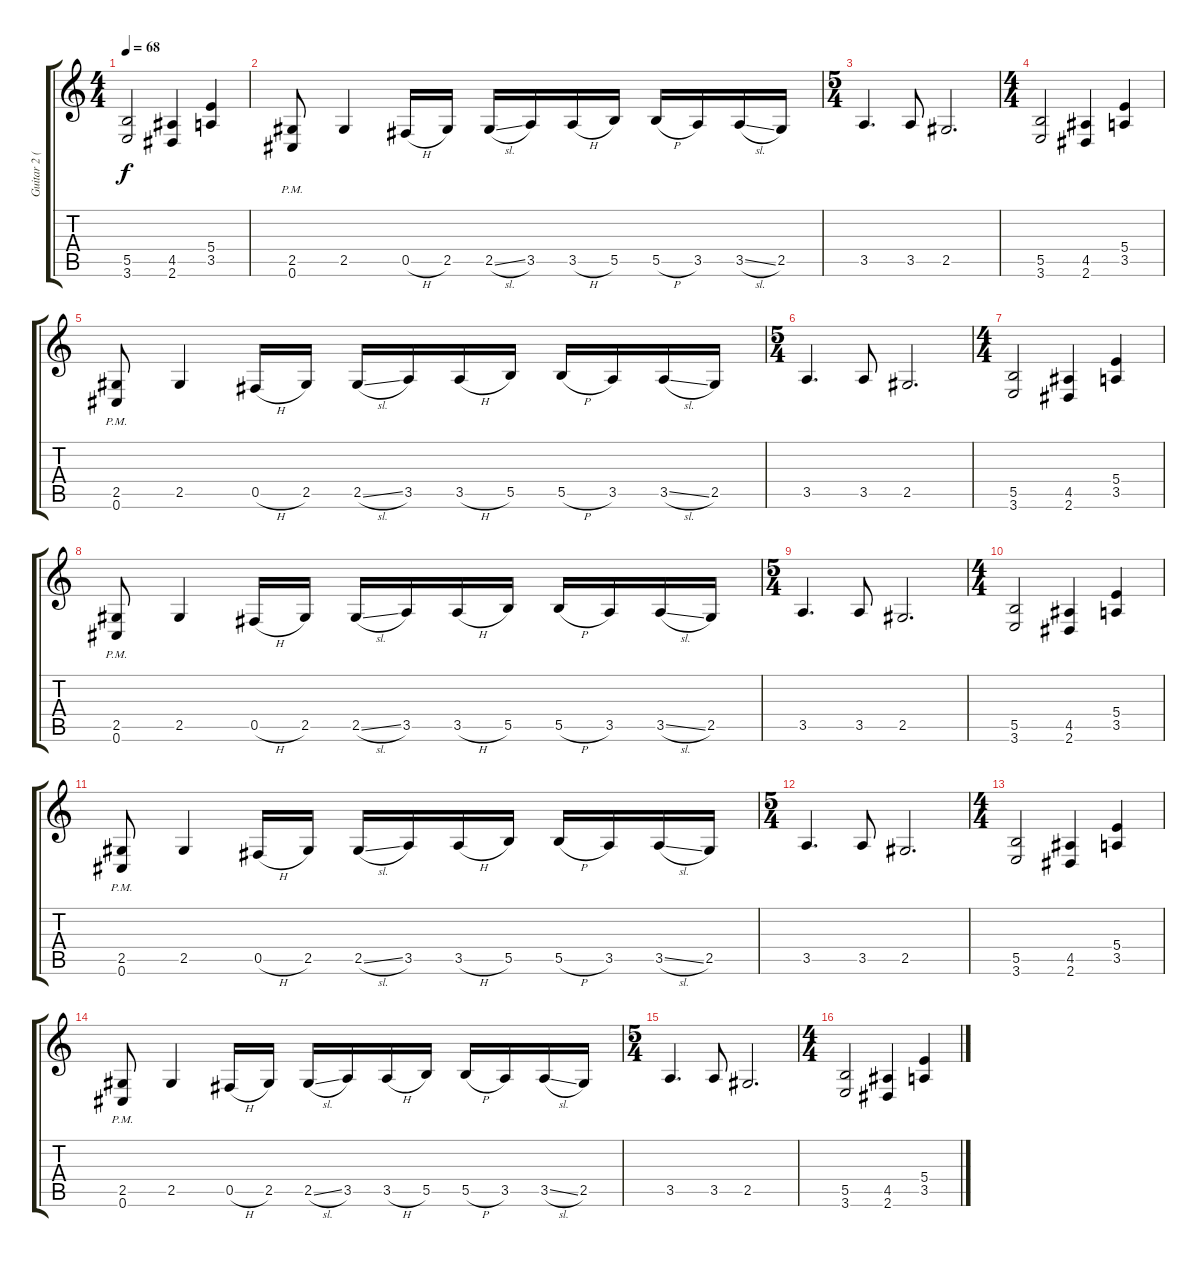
\track ("Guitar 2 (Distortion)" "Guitar 2 (") {instrument distortionguitar}
\staff {score tabs}
\tuning (Db4 Ab3 E3 B2 Gb2 Db2) {hide}
\ts (4 4)
\tempo 68
\clef g2
\ks c
(5.5 3.6).2{dy f} (4.5 2.6).4 (5.4 3.5).4 |
(2.5{pm} 0.6{pm}).8 2.5.4 0.5{h}.16 2.5.16 2.5{sl}.16 3.5.16 3.5{h}.16 5.5.16 5.5{h}.16 3.5.16 3.5{sl}.16 2.5.16 |
\ts (5 4)
3.5.4{d} 3.5.8 2.5.2{d} |
\ts (4 4)
(5.5 3.6).2 (4.5 2.6).4 (5.4 3.5).4 |
(2.5{pm} 0.6{pm}).8 2.5.4 0.5{h}.16 2.5.16 2.5{sl}.16 3.5.16 3.5{h}.16 5.5.16 5.5{h}.16 3.5.16 3.5{sl}.16 2.5.16 |
\ts (5 4)
3.5.4{d} 3.5.8 2.5.2{d} |
\ts (4 4)
(5.5 3.6).2 (4.5 2.6).4 (5.4 3.5).4 |
(2.5{pm} 0.6{pm}).8 2.5.4 0.5{h}.16 2.5.16 2.5{sl}.16 3.5.16 3.5{h}.16 5.5.16 5.5{h}.16 3.5.16 3.5{sl}.16 2.5.16 |
\ts (5 4)
3.5.4{d} 3.5.8 2.5.2{d} |
\ts (4 4)
(5.5 3.6).2 (4.5 2.6).4 (5.4 3.5).4 |
(2.5{pm} 0.6{pm}).8 2.5.4 0.5{h}.16 2.5.16 2.5{sl}.16 3.5.16 3.5{h}.16 5.5.16 5.5{h}.16 3.5.16 3.5{sl}.16 2.5.16 |
\ts (5 4)
3.5.4{d} 3.5.8 2.5.2{d} |
\ts (4 4)
(5.5 3.6).2 (4.5 2.6).4 (5.4 3.5).4 |
(2.5{pm} 0.6{pm}).8 2.5.4 0.5{h}.16 2.5.16 2.5{sl}.16 3.5.16 3.5{h}.16 5.5.16 5.5{h}.16 3.5.16 3.5{sl}.16 2.5.16 |
\ts (5 4)
3.5.4{d} 3.5.8 2.5.2{d} |
\ts (4 4)
(5.5 3.6).2 (4.5 2.6).4 (5.4 3.5).4
